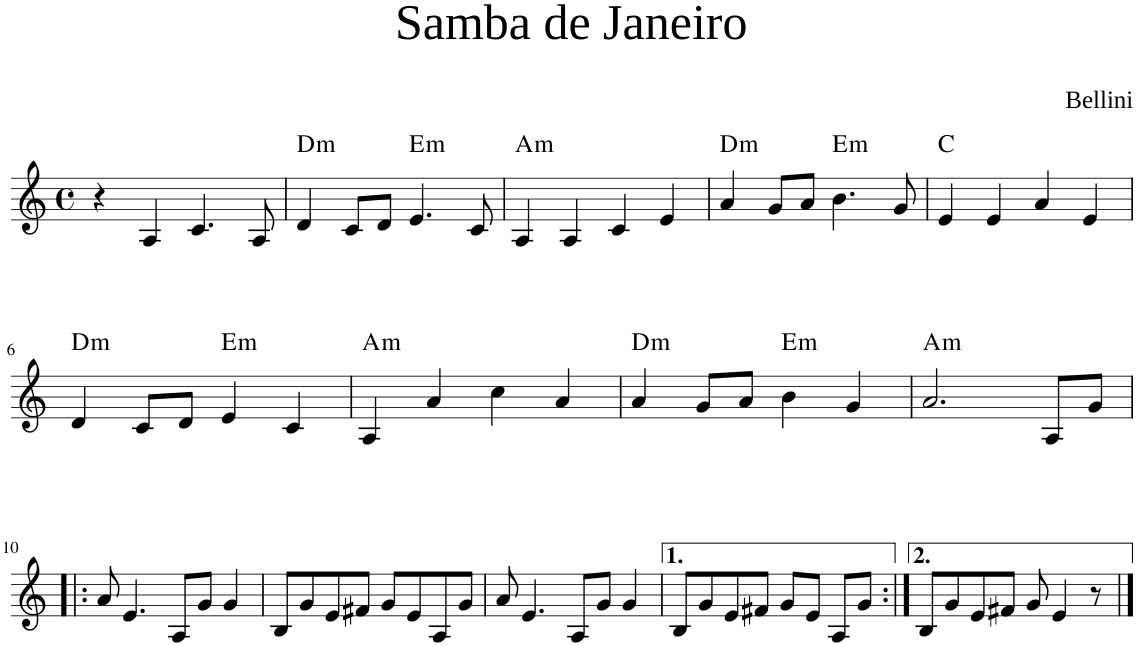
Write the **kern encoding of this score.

**kern	**harte
*part1	*part1
*staff1	*
*I"Piano	*
*I'Pno	*
*clefG2	*
*k[]	*
*M4/4	*
*met(c)	*
=1	=1
4r	.
4A/	.
4.c/	.
8A/	.
=2	=2
!	!LO:H:kt=m
4d/	D:min
8c/L	.
8d/J	.
!	!LO:H:kt=m
4.e/	E:min
8c/	.
=3	=3
!	!LO:H:kt=m
4A/	A:min
4A/	.
4c/	.
4e/	.
=4	=4
!	!LO:H:kt=m
4a/	D:min
8g/L	.
8a/J	.
!	!LO:H:kt=m
4.b\	E:min
8g/	.
=5	=5
!	!LO:H:kt=N.C.
4e/	N
4e/	.
4a/	.
4e/	.
!!LO:LB:g=z
=6	=6
!	!LO:H:kt=m
4d/	D:min
8c/L	.
8d/J	.
!	!LO:H:kt=m
4e/	E:min
4c/	.
=7	=7
!	!LO:H:kt=m
4A/	A:min
4a/	.
4cc\	.
4a/	.
=8	=8
!	!LO:H:kt=m
4a/	D:min
8g/L	.
8a/J	.
!	!LO:H:kt=m
4b\	E:min
4g/	.
=9	=9
!	!LO:H:kt=m
2.a/	A:min
8A/L	.
8g/J	.
!!LO:LB:g=z
=10!|:	=10!|:
8a/	.
4.e/	.
8A/L	.
8g/J	.
4g/	.
=11	=11
8B/L	.
8g/	.
8e/	.
8f#X/J	.
8g/L	.
8e/	.
8A/	.
8g/J	.
=12	=12
8a/	.
4.e/	.
8A/L	.
8g/J	.
4g/	.
=13	=13
8B/L	.
8g/	.
8e/	.
8f#X/J	.
8g/L	.
8e/J	.
8A/L	.
8g/J	.
=14:|!	=14:|!
8B/L	.
8g/	.
8e/	.
8f#X/J	.
8g/	.
4e/	.
8r	.
==	==
*-	*-
